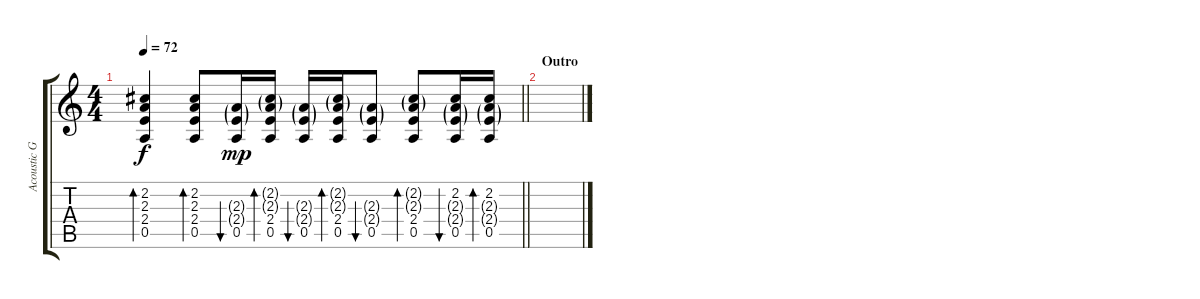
\track ("Acoustic Guitar 2" "Acoustic G") {instrument acousticguitarsteel}
\staff {score tabs}
\tuning (E4 B3 G3 D3 A2 E2) {hide}
\ts (4 4)
\tempo 72
\clef g2
\barLineRight lightlight
\ks c
(2.2 2.3 2.4 0.5).4{bd 60 dy f} (2.2 2.3 2.4 0.5).8{bd 60} (2.3{g} 2.4{g} 0.5).16{bu 60 dy mp} (2.2{g} 2.3{g} 2.4 0.5).16{bd 60} (2.3{g} 2.4{g} 0.5).16{bu 60} (2.2{g} 2.3{g} 2.4 0.5).16{bd 60} (2.3{g} 2.4{g} 0.5).8{bu 60} (2.2{g} 2.3{g} 2.4 0.5).8{bd 60} (2.2 2.3{g} 2.4{g} 0.5).16{bu 60} (2.2 2.3{g} 2.4{g} 0.5).16{bd 60} |
\section ("" "Outro")
